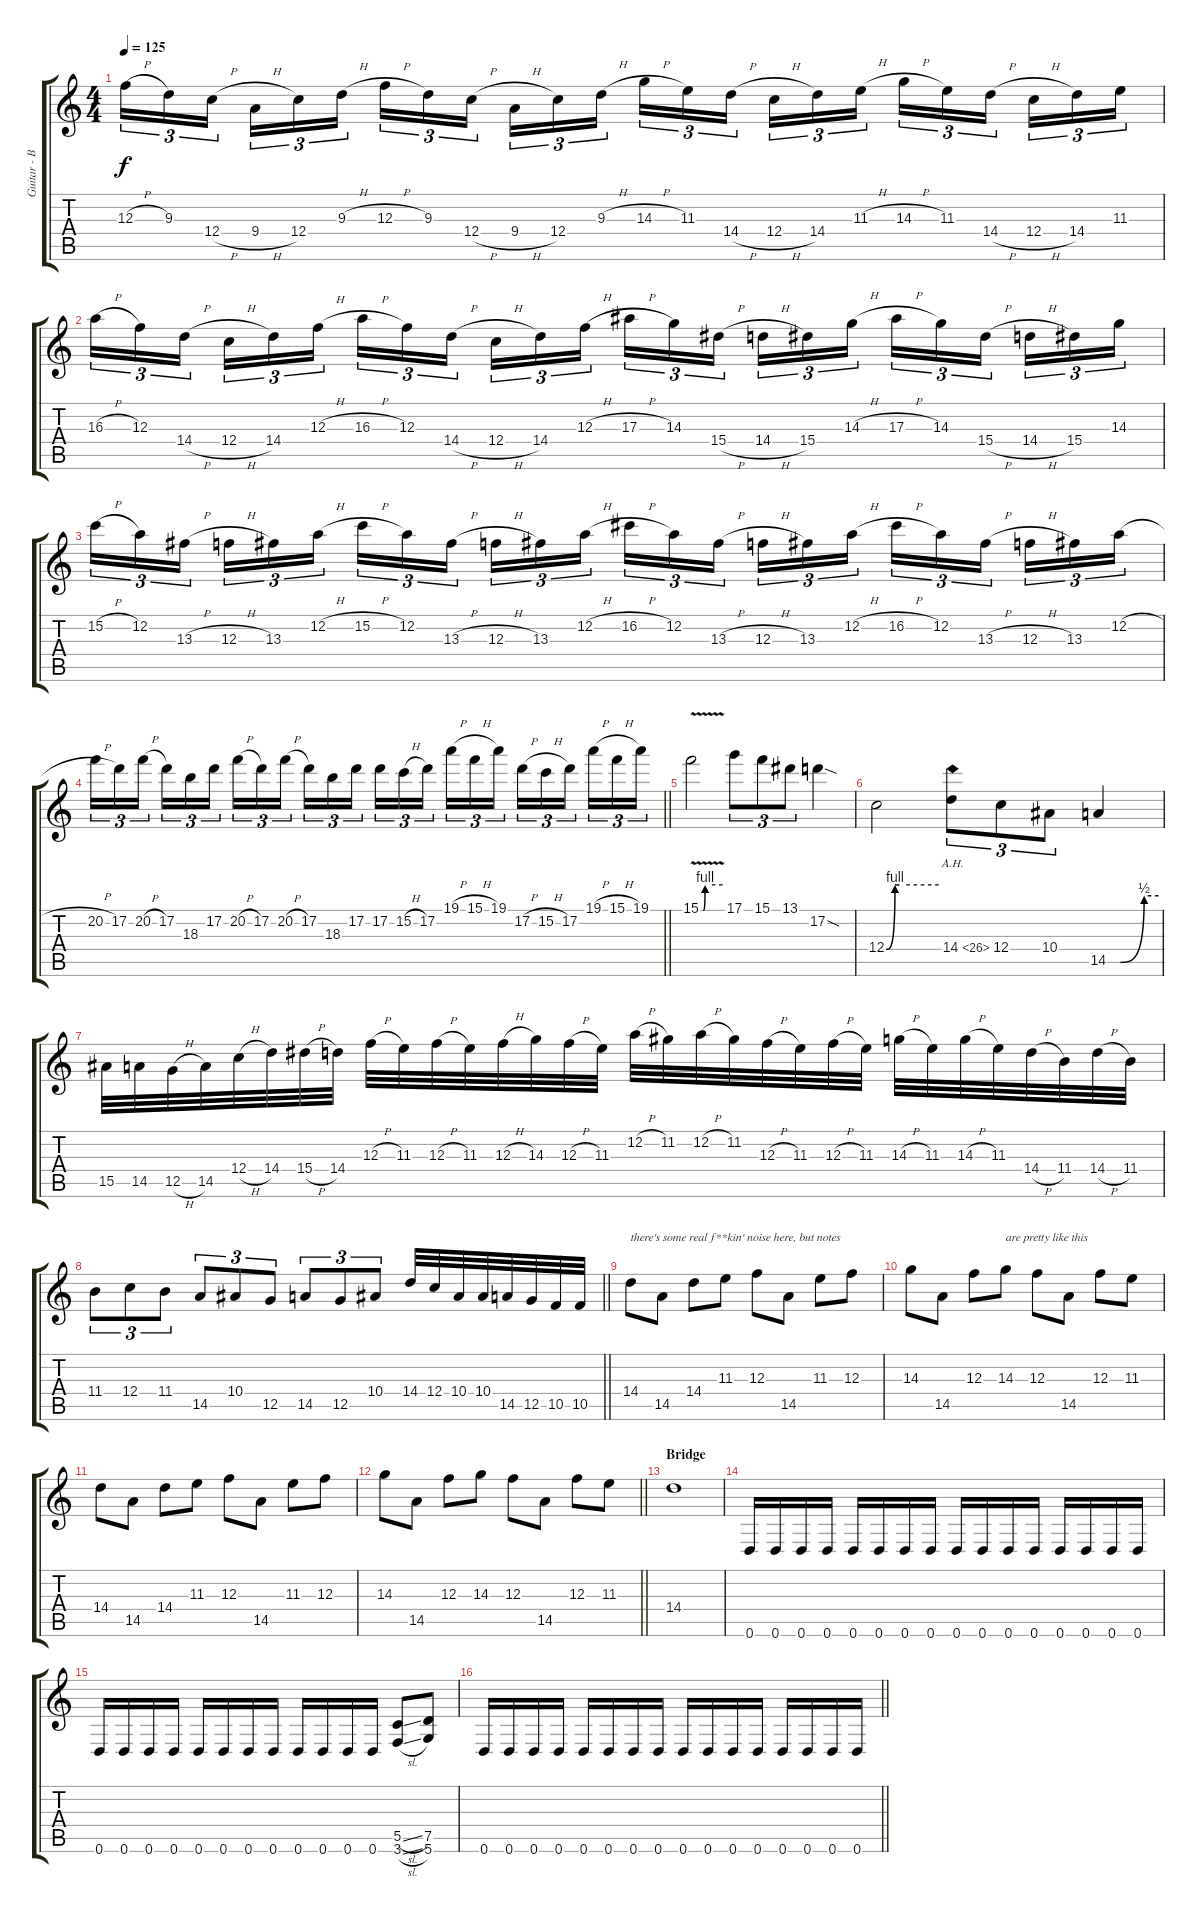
\track ("Guitar - Bernd \"Bernemann\" Kost" "Guitar - B") {instrument overdrivenguitar}
\staff {score tabs}
\tuning (D4 A3 F3 C3 G2 D2) {hide}
\ts (4 4)
\tempo 125
\clef g2
\ks c
12.3{h}.16{tu (3 2) dy f} 9.3.16{tu (3 2)} 12.4{h}.16{tu (3 2) beam splitsecondary} 9.4{h}.16{tu (3 2)} 12.4.16{tu (3 2)} 9.3{h}.16{tu (3 2)} 12.3{h}.16{tu (3 2)} 9.3.16{tu (3 2)} 12.4{h}.16{tu (3 2) beam splitsecondary} 9.4{h}.16{tu (3 2)} 12.4.16{tu (3 2)} 9.3{h}.16{tu (3 2)} 14.3{h}.16{tu (3 2)} 11.3.16{tu (3 2)} 14.4{h}.16{tu (3 2) beam splitsecondary} 12.4{h}.16{tu (3 2)} 14.4.16{tu (3 2)} 11.3{h}.16{tu (3 2)} 14.3{h}.16{tu (3 2)} 11.3.16{tu (3 2)} 14.4{h}.16{tu (3 2) beam splitsecondary} 12.4{h}.16{tu (3 2)} 14.4.16{tu (3 2)} 11.3.16{tu (3 2)} |
16.3{h}.16{tu (3 2)} 12.3.16{tu (3 2)} 14.4{h}.16{tu (3 2) beam splitsecondary} 12.4{h}.16{tu (3 2)} 14.4.16{tu (3 2)} 12.3{h}.16{tu (3 2)} 16.3{h}.16{tu (3 2)} 12.3.16{tu (3 2)} 14.4{h}.16{tu (3 2) beam splitsecondary} 12.4{h}.16{tu (3 2)} 14.4.16{tu (3 2)} 12.3{h}.16{tu (3 2)} 17.3{h}.16{tu (3 2)} 14.3.16{tu (3 2)} 15.4{h}.16{tu (3 2) beam splitsecondary} 14.4{h}.16{tu (3 2)} 15.4.16{tu (3 2)} 14.3{h}.16{tu (3 2)} 17.3{h}.16{tu (3 2)} 14.3.16{tu (3 2)} 15.4{h}.16{tu (3 2) beam splitsecondary} 14.4{h}.16{tu (3 2)} 15.4.16{tu (3 2)} 14.3.16{tu (3 2)} |
15.2{h}.16{tu (3 2)} 12.2.16{tu (3 2)} 13.3{h}.16{tu (3 2) beam splitsecondary} 12.3{h}.16{tu (3 2)} 13.3.16{tu (3 2)} 12.2{h}.16{tu (3 2)} 15.2{h}.16{tu (3 2)} 12.2.16{tu (3 2)} 13.3{h}.16{tu (3 2) beam splitsecondary} 12.3{h}.16{tu (3 2)} 13.3.16{tu (3 2)} 12.2{h}.16{tu (3 2)} 16.2{h}.16{tu (3 2)} 12.2.16{tu (3 2)} 13.3{h}.16{tu (3 2) beam splitsecondary} 12.3{h}.16{tu (3 2)} 13.3.16{tu (3 2)} 12.2{h}.16{tu (3 2)} 16.2{h}.16{tu (3 2)} 12.2.16{tu (3 2)} 13.3{h}.16{tu (3 2) beam splitsecondary} 12.3{h}.16{tu (3 2)} 13.3.16{tu (3 2)} 12.2{h}.16{tu (3 2)} |
\barLineRight lightlight
20.2{h}.16{tu (3 2)} 17.2.16{tu (3 2)} 20.2{h}.16{tu (3 2) beam splitsecondary} 17.2.16{tu (3 2)} 18.3.16{tu (3 2)} 17.2.16{tu (3 2)} 20.2{h}.16{tu (3 2)} 17.2.16{tu (3 2)} 20.2{h}.16{tu (3 2) beam splitsecondary} 17.2.16{tu (3 2)} 18.3.16{tu (3 2)} 17.2.16{tu (3 2)} 17.2.16{tu (3 2)} 15.2{h}.16{tu (3 2)} 17.2.16{tu (3 2) beam splitsecondary} 19.1{h}.16{tu (3 2)} 15.1{h}.16{tu (3 2)} 19.1.16{tu (3 2)} 17.2{h}.16{tu (3 2)} 15.2{h}.16{tu (3 2)} 17.2.16{tu (3 2) beam splitsecondary} 19.1{h}.16{tu (3 2)} 15.1{h}.16{tu (3 2)} 19.1.16{tu (3 2)} |
15.1{be (custom 0 0 7 0 12 4 60 4) v}.2 17.1.8{tu (3 2)} 15.1.8{tu (3 2)} 13.1.8{tu (3 2)} 17.2{sod}.4 |
12.4{be (custom 0 0 10 4 12 4 15 4 60 4)}.2 14.4{ah 12}.8{tu (3 2)} 12.4.8{tu (3 2)} 10.4.8{tu (3 2)} 14.5{be (custom 0 0 15 0 43 2 60 2)}.4 |
15.5.32 14.5.32 12.5{h}.32 14.5.32 12.4{h}.32 14.4.32 15.4{h}.32 14.4.32 12.3{h}.32 11.3.32 12.3{h}.32 11.3.32 12.3{h}.32 14.3.32 12.3{h}.32 11.3.32 12.2{h}.32 11.2.32 12.2{h}.32 11.2.32 12.3{h}.32 11.3.32 12.3{h}.32 11.3.32 14.3{h}.32 11.3.32 14.3{h}.32 11.3.32 14.4{h}.32 11.4.32 14.4{h}.32 11.4.32 |
\barLineRight lightlight
11.4.8{tu (3 2)} 12.4.8{tu (3 2)} 11.4.8{tu (3 2)} 14.5.8{tu (3 2)} 10.4.8{tu (3 2)} 12.5.8{tu (3 2)} 14.5.8{tu (3 2)} 12.5.8{tu (3 2)} 10.4.8{tu (3 2)} 14.4.32 12.4.32 10.4.32 10.4.32 14.5.32 12.5.32 10.5.32 10.5.32 |
14.4.8{txt "there's some real f**kin' noise here, but notes"} 14.5.8 14.4.8 11.3.8 12.3.8 14.5.8 11.3.8 12.3.8 |
14.3.8 14.5.8 12.3.8 14.3.8{txt "are pretty like this"} 12.3.8 14.5.8 12.3.8 11.3.8 |
14.4.8 14.5.8 14.4.8 11.3.8 12.3.8 14.5.8 11.3.8 12.3.8 |
\barLineRight lightlight
14.3.8 14.5.8 12.3.8 14.3.8 12.3.8 14.5.8 12.3.8 11.3.8 |
\section ("" "Bridge")
14.4.1 |
0.6.16 0.6.16 0.6.16 0.6.16 0.6.16 0.6.16 0.6.16 0.6.16 0.6.16 0.6.16 0.6.16 0.6.16 0.6.16 0.6.16 0.6.16 0.6.16 |
0.6.16 0.6.16 0.6.16 0.6.16 0.6.16 0.6.16 0.6.16 0.6.16 0.6.16 0.6.16 0.6.16 0.6.16 (5.5{sl} 3.6{sl}).8 (7.5 5.6).8 |
\barLineRight lightlight
0.6.16 0.6.16 0.6.16 0.6.16 0.6.16 0.6.16 0.6.16 0.6.16 0.6.16 0.6.16 0.6.16 0.6.16 0.6.16 0.6.16 0.6.16 0.6.16
